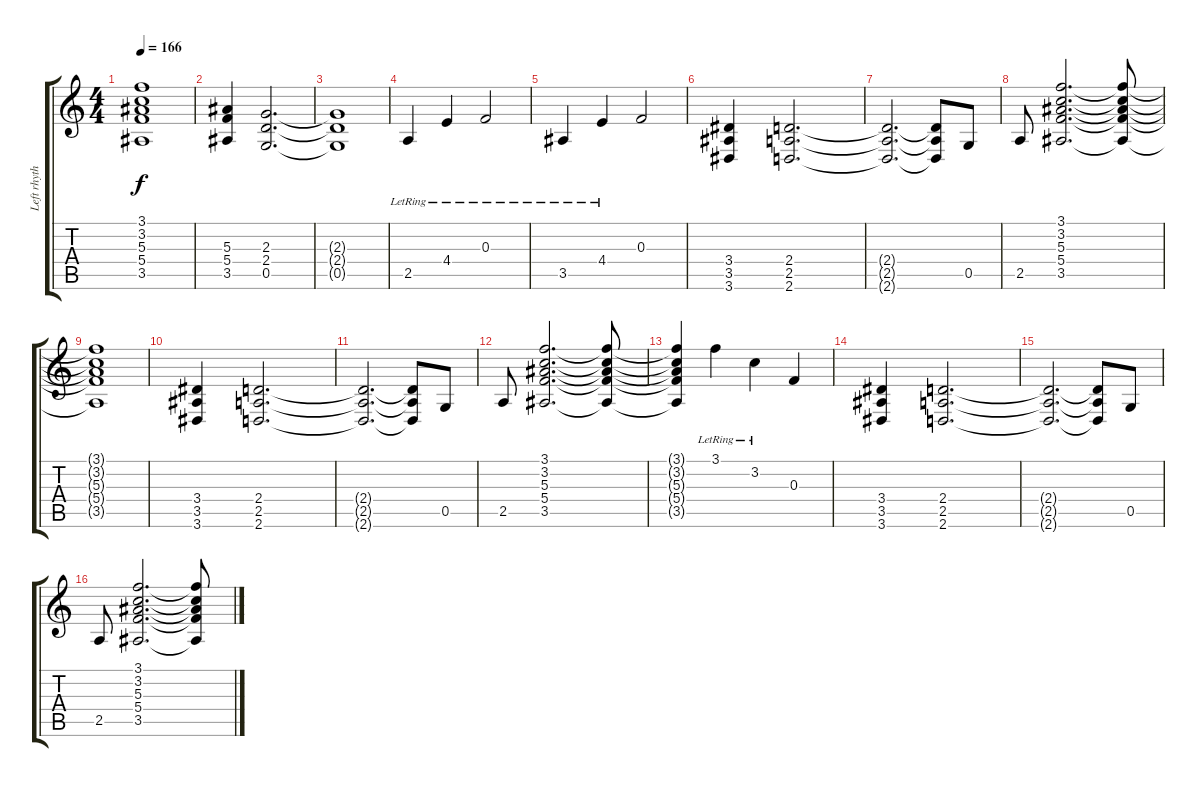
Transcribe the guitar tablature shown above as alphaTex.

\track ("Left rhythm" "Left rhyth") {instrument distortionguitar}
\staff {score tabs}
\tuning (D4 A3 F3 C3 G2 C2) {hide}
\ts (4 4)
\tempo 166
\clef g2
\ks c
(3.1{t} 3.2{t} 5.3{t} 5.4{t} 3.5{t}).1{dy f} |
(5.3 5.4 3.5).4 (2.3 2.4 0.5).2{d} |
(2.3{t} 2.4{t} 0.5{t}).1 |
2.5{lr}.4 4.4{lr}.4 0.3{lr}.2 |
3.5{lr}.4 4.4{lr}.4 0.3.2 |
(3.4 3.5 3.6).4 (2.4 2.5 2.6).2{d} |
(2.4{t} 2.5{t} 2.6{t}).2{d} (2.4{t} 2.5{t} 2.6{t}).8 0.5.8 |
2.5.8 (3.1 3.2 5.3 5.4 3.5).2{d} (3.1{t} 3.2{t} 5.3{t} 5.4{t} 3.5{t}).8 |
(3.1{t} 3.2{t} 5.3{t} 5.4{t} 3.5{t}).1 |
(3.4 3.5 3.6).4 (2.4 2.5 2.6).2{d} |
(2.4{t} 2.5{t} 2.6{t}).2{d} (2.4{t} 2.5{t} 2.6{t}).8 0.5.8 |
2.5.8 (3.1 3.2 5.3 5.4 3.5).2{d} (3.1{t} 3.2{t} 5.3{t} 5.4{t} 3.5{t}).8 |
(3.1{t} 3.2{t} 5.3{t} 5.4{t} 3.5{t}).4 3.1{lr}.4 3.2{lr}.4 0.3.4 |
(3.4 3.5 3.6).4 (2.4 2.5 2.6).2{d} |
(2.4{t} 2.5{t} 2.6{t}).2{d} (2.4{t} 2.5{t} 2.6{t}).8 0.5.8 |
2.5.8 (3.1 3.2 5.3 5.4 3.5).2{d} (3.1{t} 3.2{t} 5.3{t} 5.4{t} 3.5{t}).8
